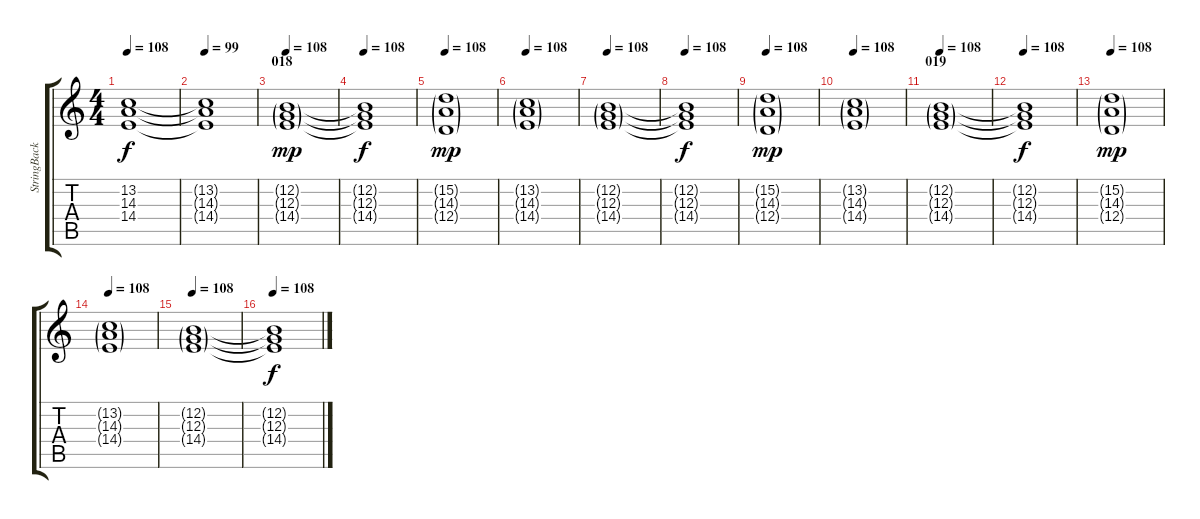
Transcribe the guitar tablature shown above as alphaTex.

\track ("StringBack" "StringBack") {instrument synthstrings1}
\staff {score tabs}
\tuning (E4 B3 G3 D3 A2 E2) {hide}
\ts (4 4)
\tempo 108
\clef g2
\ks c
(13.2 14.3 14.4).1{dy f} |
\tempo 99
(13.2{t} 14.3{t} 14.4{t}).1 |
\section ("" "018")
\tempo 108
(12.2{g} 12.3{g} 14.4{g}).1{dy mp} |
\tempo 108
(12.2{t} 12.3{t} 14.4{t}).1{dy f} |
\tempo 108
(15.2{g} 14.3{g} 12.4{g}).1{dy mp} |
\tempo 108
(13.2{g} 14.3{g} 14.4{g}).1 |
\tempo 108
(12.2{g} 12.3{g} 14.4{g}).1 |
\tempo 108
(12.2{t} 12.3{t} 14.4{t}).1{dy f} |
\tempo 108
(15.2{g} 14.3{g} 12.4{g}).1{dy mp} |
\tempo 108
(13.2{g} 14.3{g} 14.4{g}).1 |
\section ("" "019")
\tempo 108
(12.2{g} 12.3{g} 14.4{g}).1 |
\tempo 108
(12.2{t} 12.3{t} 14.4{t}).1{dy f} |
\tempo 108
(15.2{g} 14.3{g} 12.4{g}).1{dy mp} |
\tempo 108
(13.2{g} 14.3{g} 14.4{g}).1 |
\tempo 108
(12.2{g} 12.3{g} 14.4{g}).1 |
\tempo 108
(12.2{t} 12.3{t} 14.4{t}).1{dy f}
